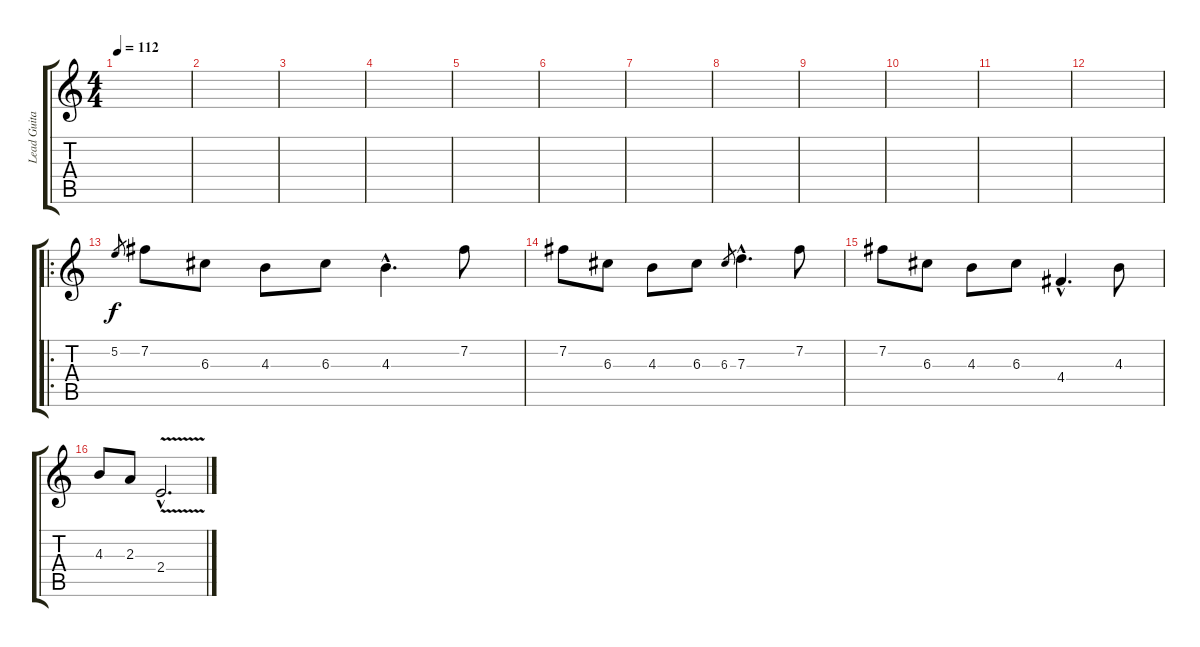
\track ("Lead Guitar (Harmony)" "Lead Guita") {instrument distortionguitar}
\staff {score tabs}
\tuning (E4 B3 G3 D3 A2 E2) {hide}
\ts (4 4)
\tempo 112
\clef g2
\ks c
|
|
|
|
|
|
|
|
|
|
|
|
\ro
5.2.8{gr} 7.2.8{volume 14} 6.3.8 4.3.8 6.3.8 4.3{hac}.4{d} 7.2.8 |
7.2.8 6.3.8 4.3.8 6.3.8 6.3.8{gr} 7.3{hac}.4{d} 7.2.8 |
7.2.8 6.3.8 4.3.8 6.3.8 4.4{hac}.4{d} 4.3.8 |
4.3.8 2.3.8 2.4{v hac}.2{d}
